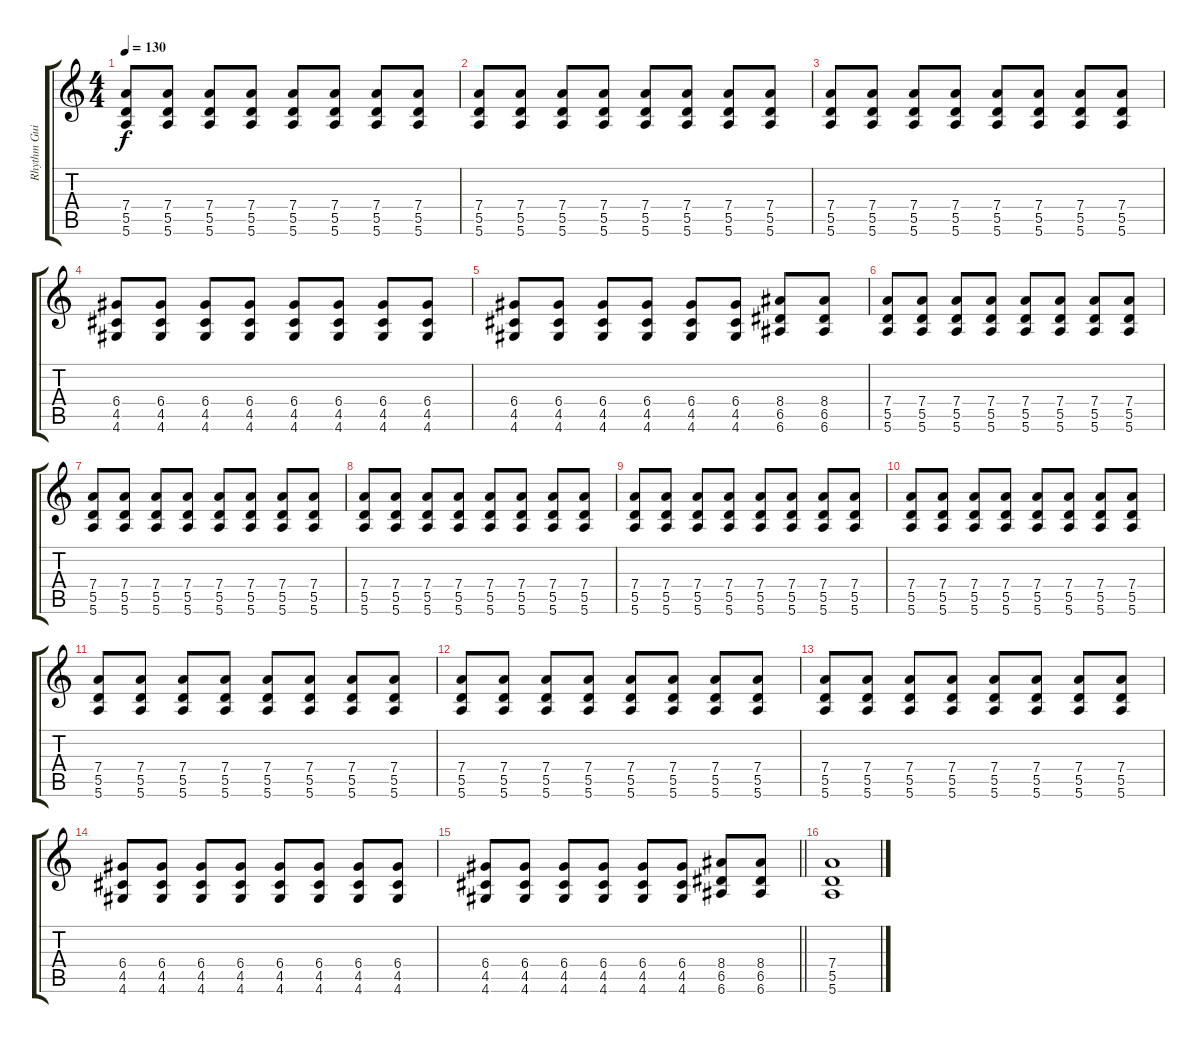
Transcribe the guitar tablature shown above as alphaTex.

\track ("Rhythm Guitar" "Rhythm Gui") {instrument distortionguitar}
\staff {score tabs}
\tuning (E4 B3 G3 D3 A2 E2) {hide}
\ts (4 4)
\tempo 130
\clef g2
\ks c
(7.4 5.5 5.6).8{dy f} (7.4 5.5 5.6).8 (7.4 5.5 5.6).8 (7.4 5.5 5.6).8 (7.4 5.5 5.6).8 (7.4 5.5 5.6).8 (7.4 5.5 5.6).8 (7.4 5.5 5.6).8 |
(7.4 5.5 5.6).8 (7.4 5.5 5.6).8 (7.4 5.5 5.6).8 (7.4 5.5 5.6).8 (7.4 5.5 5.6).8 (7.4 5.5 5.6).8 (7.4 5.5 5.6).8 (7.4 5.5 5.6).8 |
(7.4 5.5 5.6).8 (7.4 5.5 5.6).8 (7.4 5.5 5.6).8 (7.4 5.5 5.6).8 (7.4 5.5 5.6).8 (7.4 5.5 5.6).8 (7.4 5.5 5.6).8 (7.4 5.5 5.6).8 |
(6.4 4.5 4.6).8 (6.4 4.5 4.6).8 (6.4 4.5 4.6).8 (6.4 4.5 4.6).8 (6.4 4.5 4.6).8 (6.4 4.5 4.6).8 (6.4 4.5 4.6).8 (6.4 4.5 4.6).8 |
(6.4 4.5 4.6).8 (6.4 4.5 4.6).8 (6.4 4.5 4.6).8 (6.4 4.5 4.6).8 (6.4 4.5 4.6).8 (6.4 4.5 4.6).8 (8.4 6.5 6.6).8 (8.4 6.5 6.6).8 |
(7.4 5.5 5.6).8 (7.4 5.5 5.6).8 (7.4 5.5 5.6).8 (7.4 5.5 5.6).8 (7.4 5.5 5.6).8 (7.4 5.5 5.6).8 (7.4 5.5 5.6).8 (7.4 5.5 5.6).8 |
(7.4 5.5 5.6).8 (7.4 5.5 5.6).8 (7.4 5.5 5.6).8 (7.4 5.5 5.6).8 (7.4 5.5 5.6).8 (7.4 5.5 5.6).8 (7.4 5.5 5.6).8 (7.4 5.5 5.6).8 |
(7.4 5.5 5.6).8 (7.4 5.5 5.6).8 (7.4 5.5 5.6).8 (7.4 5.5 5.6).8 (7.4 5.5 5.6).8 (7.4 5.5 5.6).8 (7.4 5.5 5.6).8 (7.4 5.5 5.6).8 |
(7.4 5.5 5.6).8 (7.4 5.5 5.6).8 (7.4 5.5 5.6).8 (7.4 5.5 5.6).8 (7.4 5.5 5.6).8 (7.4 5.5 5.6).8 (7.4 5.5 5.6).8 (7.4 5.5 5.6).8 |
(7.4 5.5 5.6).8 (7.4 5.5 5.6).8 (7.4 5.5 5.6).8 (7.4 5.5 5.6).8 (7.4 5.5 5.6).8 (7.4 5.5 5.6).8 (7.4 5.5 5.6).8 (7.4 5.5 5.6).8 |
(7.4 5.5 5.6).8 (7.4 5.5 5.6).8 (7.4 5.5 5.6).8 (7.4 5.5 5.6).8 (7.4 5.5 5.6).8 (7.4 5.5 5.6).8 (7.4 5.5 5.6).8 (7.4 5.5 5.6).8 |
(7.4 5.5 5.6).8 (7.4 5.5 5.6).8 (7.4 5.5 5.6).8 (7.4 5.5 5.6).8 (7.4 5.5 5.6).8 (7.4 5.5 5.6).8 (7.4 5.5 5.6).8 (7.4 5.5 5.6).8 |
(7.4 5.5 5.6).8 (7.4 5.5 5.6).8 (7.4 5.5 5.6).8 (7.4 5.5 5.6).8 (7.4 5.5 5.6).8 (7.4 5.5 5.6).8 (7.4 5.5 5.6).8 (7.4 5.5 5.6).8 |
(6.4 4.5 4.6).8 (6.4 4.5 4.6).8 (6.4 4.5 4.6).8 (6.4 4.5 4.6).8 (6.4 4.5 4.6).8 (6.4 4.5 4.6).8 (6.4 4.5 4.6).8 (6.4 4.5 4.6).8 |
\barLineRight lightlight
(6.4 4.5 4.6).8 (6.4 4.5 4.6).8 (6.4 4.5 4.6).8 (6.4 4.5 4.6).8 (6.4 4.5 4.6).8 (6.4 4.5 4.6).8 (8.4 6.5 6.6).8 (8.4 6.5 6.6).8 |
(7.4 5.5 5.6).1{volume 0}
